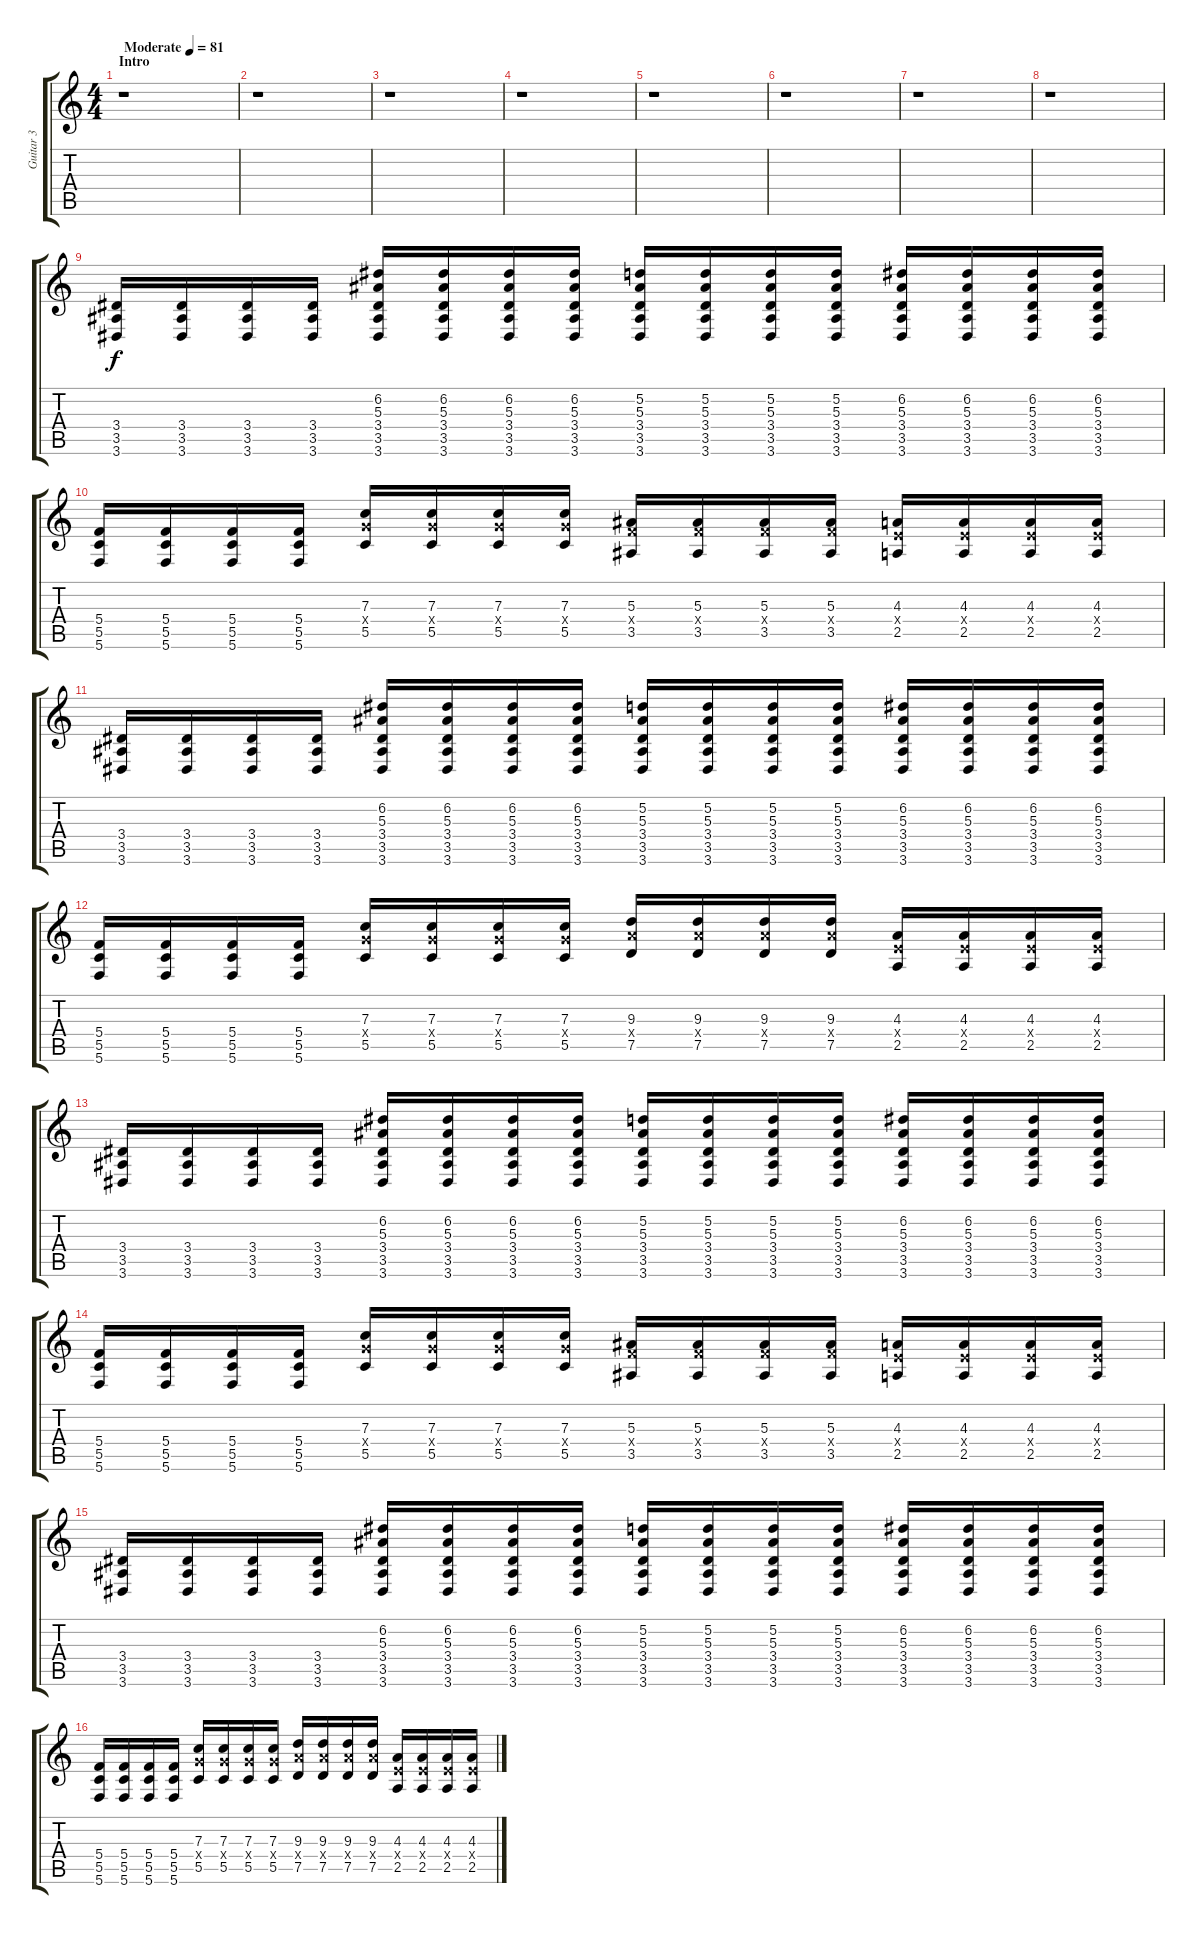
\track ("Guitar 3" "Guitar 3") {instrument distortionguitar}
\staff {score tabs}
\tuning (D4 A3 F3 C3 G2 C2) {hide}
\ts (4 4)
\section ("" "Intro")
\tempo (81 "Moderate")
\clef g2
\ks c
r.1{dy f instrument distortionguitar} |
r.1 |
r.1 |
r.1 |
r.1 |
r.1 |
r.1 |
r.1 |
(3.4 3.5 3.6).16 (3.4 3.5 3.6).16 (3.4 3.5 3.6).16 (3.4 3.5 3.6).16 (6.2 5.3 3.4 3.5 3.6).16 (6.2 5.3 3.4 3.5 3.6).16 (6.2 5.3 3.4 3.5 3.6).16 (6.2 5.3 3.4 3.5 3.6).16 (5.2 5.3 3.4 3.5 3.6).16 (5.2 5.3 3.4 3.5 3.6).16 (5.2 5.3 3.4 3.5 3.6).16 (5.2 5.3 3.4 3.5 3.6).16 (6.2 5.3 3.4 3.5 3.6).16 (6.2 5.3 3.4 3.5 3.6).16 (6.2 5.3 3.4 3.5 3.6).16 (6.2 5.3 3.4 3.5 3.6).16 |
(5.4 5.5 5.6).16 (5.4 5.5 5.6).16 (5.4 5.5 5.6).16 (5.4 5.5 5.6).16 (7.3 7.4{x} 5.5).16 (7.3 7.4{x} 5.5).16 (7.3 7.4{x} 5.5).16 (7.3 7.4{x} 5.5).16 (5.3 5.4{x} 3.5).16 (5.3 5.4{x} 3.5).16 (5.3 5.4{x} 3.5).16 (5.3 5.4{x} 3.5).16 (4.3 4.4{x} 2.5).16 (4.3 4.4{x} 2.5).16 (4.3 4.4{x} 2.5).16 (4.3 4.4{x} 2.5).16 |
(3.4 3.5 3.6).16 (3.4 3.5 3.6).16 (3.4 3.5 3.6).16 (3.4 3.5 3.6).16 (6.2 5.3 3.4 3.5 3.6).16 (6.2 5.3 3.4 3.5 3.6).16 (6.2 5.3 3.4 3.5 3.6).16 (6.2 5.3 3.4 3.5 3.6).16 (5.2 5.3 3.4 3.5 3.6).16 (5.2 5.3 3.4 3.5 3.6).16 (5.2 5.3 3.4 3.5 3.6).16 (5.2 5.3 3.4 3.5 3.6).16 (6.2 5.3 3.4 3.5 3.6).16 (6.2 5.3 3.4 3.5 3.6).16 (6.2 5.3 3.4 3.5 3.6).16 (6.2 5.3 3.4 3.5 3.6).16 |
(5.4 5.5 5.6).16 (5.4 5.5 5.6).16 (5.4 5.5 5.6).16 (5.4 5.5 5.6).16 (7.3 7.4{x} 5.5).16 (7.3 7.4{x} 5.5).16 (7.3 7.4{x} 5.5).16 (7.3 7.4{x} 5.5).16 (9.3 9.4{x} 7.5).16 (9.3 9.4{x} 7.5).16 (9.3 9.4{x} 7.5).16 (9.3 9.4{x} 7.5).16 (4.3 4.4{x} 2.5).16 (4.3 4.4{x} 2.5).16 (4.3 4.4{x} 2.5).16 (4.3 4.4{x} 2.5).16 |
(3.4 3.5 3.6).16 (3.4 3.5 3.6).16 (3.4 3.5 3.6).16 (3.4 3.5 3.6).16 (6.2 5.3 3.4 3.5 3.6).16 (6.2 5.3 3.4 3.5 3.6).16 (6.2 5.3 3.4 3.5 3.6).16 (6.2 5.3 3.4 3.5 3.6).16 (5.2 5.3 3.4 3.5 3.6).16 (5.2 5.3 3.4 3.5 3.6).16 (5.2 5.3 3.4 3.5 3.6).16 (5.2 5.3 3.4 3.5 3.6).16 (6.2 5.3 3.4 3.5 3.6).16 (6.2 5.3 3.4 3.5 3.6).16 (6.2 5.3 3.4 3.5 3.6).16 (6.2 5.3 3.4 3.5 3.6).16 |
(5.4 5.5 5.6).16 (5.4 5.5 5.6).16 (5.4 5.5 5.6).16 (5.4 5.5 5.6).16 (7.3 7.4{x} 5.5).16 (7.3 7.4{x} 5.5).16 (7.3 7.4{x} 5.5).16 (7.3 7.4{x} 5.5).16 (5.3 5.4{x} 3.5).16 (5.3 5.4{x} 3.5).16 (5.3 5.4{x} 3.5).16 (5.3 5.4{x} 3.5).16 (4.3 4.4{x} 2.5).16 (4.3 4.4{x} 2.5).16 (4.3 4.4{x} 2.5).16 (4.3 4.4{x} 2.5).16 |
(3.4 3.5 3.6).16 (3.4 3.5 3.6).16 (3.4 3.5 3.6).16 (3.4 3.5 3.6).16 (6.2 5.3 3.4 3.5 3.6).16 (6.2 5.3 3.4 3.5 3.6).16 (6.2 5.3 3.4 3.5 3.6).16 (6.2 5.3 3.4 3.5 3.6).16 (5.2 5.3 3.4 3.5 3.6).16 (5.2 5.3 3.4 3.5 3.6).16 (5.2 5.3 3.4 3.5 3.6).16 (5.2 5.3 3.4 3.5 3.6).16 (6.2 5.3 3.4 3.5 3.6).16 (6.2 5.3 3.4 3.5 3.6).16 (6.2 5.3 3.4 3.5 3.6).16 (6.2 5.3 3.4 3.5 3.6).16 |
(5.4 5.5 5.6).16 (5.4 5.5 5.6).16 (5.4 5.5 5.6).16 (5.4 5.5 5.6).16 (7.3 7.4{x} 5.5).16 (7.3 7.4{x} 5.5).16 (7.3 7.4{x} 5.5).16 (7.3 7.4{x} 5.5).16 (9.3 9.4{x} 7.5).16 (9.3 9.4{x} 7.5).16 (9.3 9.4{x} 7.5).16 (9.3 9.4{x} 7.5).16 (4.3 4.4{x} 2.5).16 (4.3 4.4{x} 2.5).16 (4.3 4.4{x} 2.5).16 (4.3 4.4{x} 2.5).16
